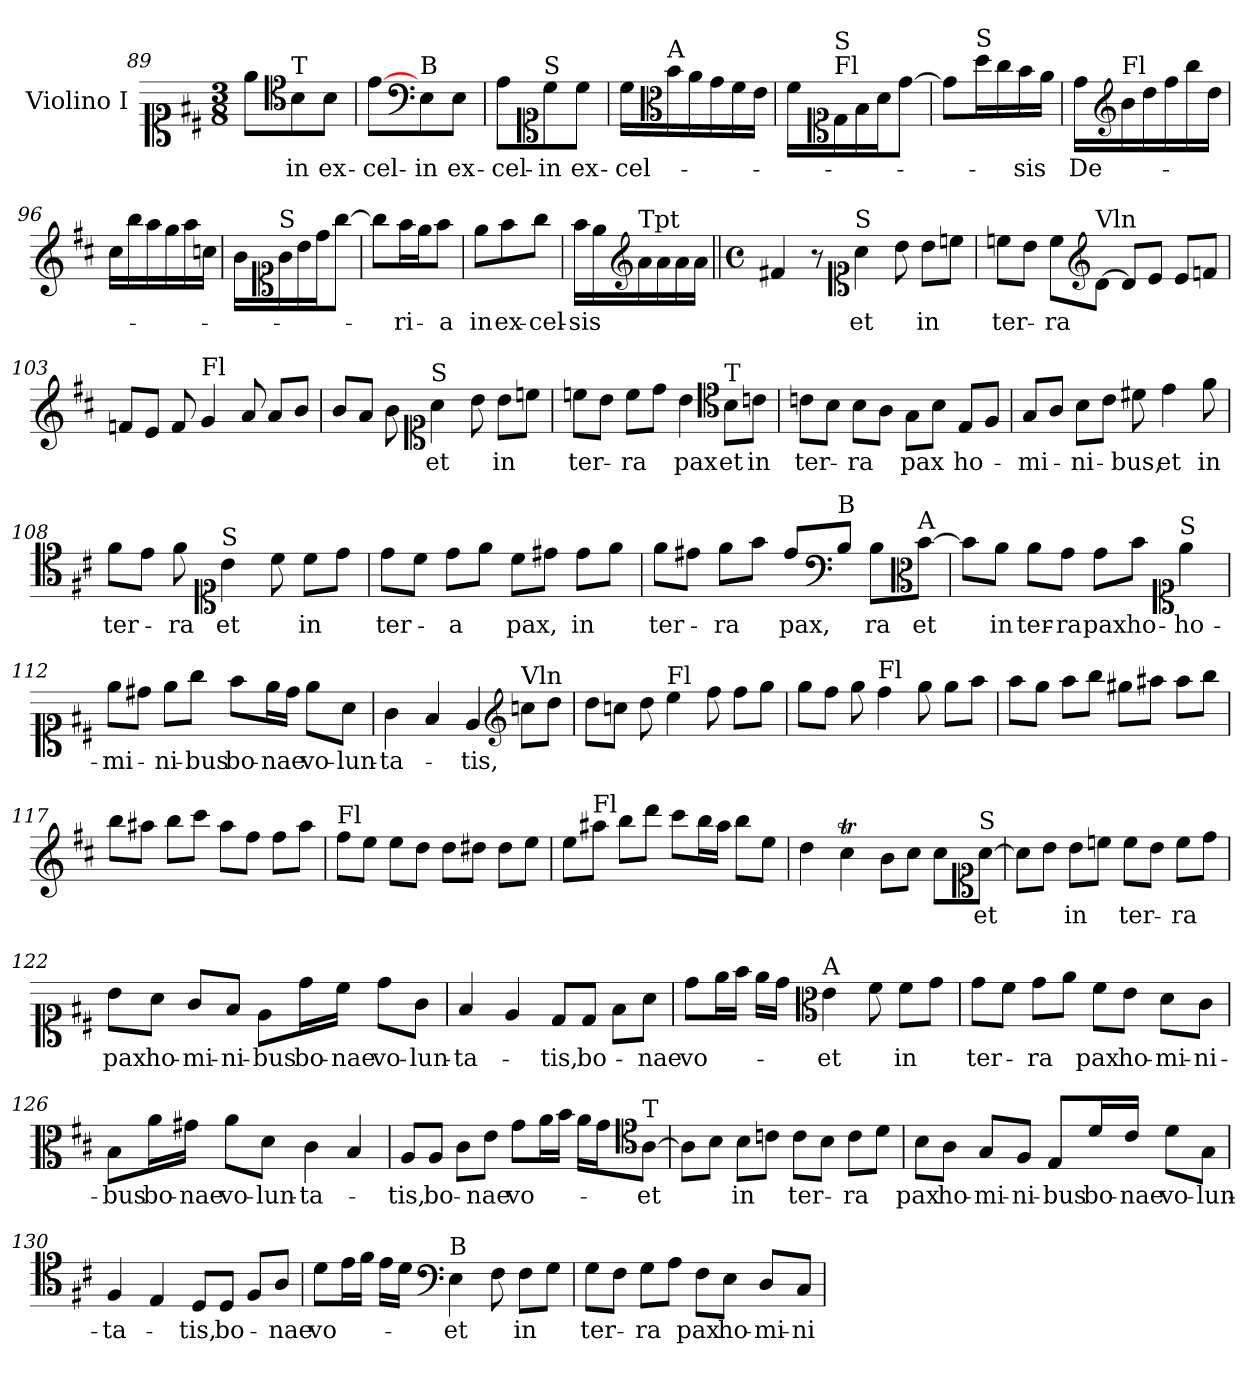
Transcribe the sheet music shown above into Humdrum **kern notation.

**kern	**text
*part1	*part1
*staff1	*staff1
*I"Violino I	*
*I'Vln. I	*
*clefC1	*
*k[f#c#]	*
*M3/8	*
=89	=89
8ee\L	.
*clefC4	*
!LO:TX:a:t=T	!
8B\	in
8B\J	ex-
=90	=90
[8e\L	-cel-
*clefF4	*
!LO:TX:a:t=B	!
8E\	in
8E\J	ex-
=91	=91
8A\L	-cel-
*clefC1	*
!LO:TX:a:t=S	!
8cc#\	in
8cc#\J	ex-
=92	=92
16cc#\LL	-cel-
*clefC3	*
!LO:TX:a:t=A	!
16b\	.
16a\	.
16g\	.
16f#\	.
16e\JJ	.
=93	=93
16f#\LL	.
*clefC1	*
!LO:TX:a:t=Fl	!
!LO:TX:a:t=S	!
16d\	.
16f#\	.
16a\J	.
[8dd\J	.
=94	=94
8dd\L]	.
!LO:TX:a:t=S	!
16aa\L	.
16gg\	.
16ff#\	-sis
16ee\JJ	.
=95	=95
16dd\LL	De-
*clefG2	*
!LO:TX:a:t=Fl	!
16b\	.
16dd\	.
16ff#\	.
16bb\	.
16dd\JJ	.
=96	=96
16cc#\LL	.
16bb\	.
16aa\	.
16gg\	.
16aa\	.
16ccn\JJ	.
=97	=97
16b\LL	.
*clefC1	*
!LO:TX:a:t=S	!
16g\	.
16b\	.
16dd\J	.
[8gg\J	.
=98	=98
8gg\L]	.
16ff#\L	-ri-
16ee\J	.
8ff#\J	-a
=99	=99
8ee\L	in
8ff#\	ex-
8gg\J	-cel-
=100	=100
16ff#\LL	-sis
16ee\	.
*clefG2	*
!LO:TX:a:t=Tpt	!
16a\	.
16a\	.
16a\	.
16a\JJ	.
=101||	=101||
*M4/4	*
*met(c)	*
4f#X	.
8r	.
*clefC1	*
!LO:TX:a:t=S	!
4a	et
8b	.
8b\L	in
8ccn\J	.
=102	=102
8ccn\L	ter-
8b\J	.
8cc\L	-ra
*clefG2	*
!LO:TX:a:t=Vln	!
[8d\J	.
8d/L]	.
8e/J	.
8e/L	.
8fn/J	.
=103	=103
8fn/L	.
8e/J	.
8f	.
!LO:TX:a:t=Fl	!
4g	.
8a	.
8a/L	.
8b/J	.
=104	=104
8b/L	.
8a/J	.
8b	.
*clefC1	*
!LO:TX:a:t=S	!
4a	et
8b	.
8b\L	in
8ccn\J	.
=105	=105
8ccn\L	ter-
8b\J	.
8cc\L	-ra
8dd\J	.
4b	pax
*clefC4	*
!LO:TX:a:t=T	!
8B\L	et
8cn\J	in
=106	=106
8cn\L	ter-
8B\J	.
8B\L	-ra
8A\J	.
8G\L	pax
8B\J	.
8E/L	ho-
8F#/J	.
=107	=107
8G/L	-mi-
8A/J	.
8B\L	-ni-
8c#\J	.
8d#X	-bus,
4e	et
8f#	in
=108	=108
8f#\L	ter-
8e\J	.
8f#	-ra
*clefC1	*
!LO:TX:a:t=S	!
4b	et
8cc#	.
8cc#\L	in
8dd\J	.
=109	=109
8dd\L	ter-
8cc#\J	.
8dd\L	-a
8ee\J	.
8cc#\L	pax,
8dd#X\J	.
8dd#\L	in
8ee\J	.
=110	=110
8ee\L	ter-
8dd#X\J	.
8ee\L	-ra
8ff#\J	.
8dd#/L	pax,
*clefF4	*
!LO:TX:a:t=B	!
8B/J	.
8B\L	-ra
*clefC3	*
!LO:TX:a:t=A	!
[8b\J	et
=111	=111
8b\L]	.
8a\J	in
8a\L	ter-
8g\J	-ra
8g\L	pax
8b\J	ho-
*clefC1	*
!LO:TX:a:t=S	!
4ee	ho-
=112	=112
8ee\L	-mi-
8dd#X\J	.
8ee\L	-ni-
8gg\J	-bus
8ff#\L	bo-
16ee\L	-nae
16dd#\JJ	.
8ee\L	vo-
8a\J	-lun-
=113	=113
4g	-ta-
4f#	.
4e	-tis,
*clefG2	*
!LO:TX:a:t=Vln	!
8cc\L	.
8dd\J	.
=114	=114
8dd\L	.
8ccn\J	.
8dd	.
!LO:TX:a:t=Fl	!
4ee	.
8ff#	.
8ff#\L	.
8gg\J	.
=115	=115
8gg\L	.
8ff#\J	.
8gg	.
!LO:TX:a:t=Fl	!
4ff#	.
8gg	.
8gg\L	.
8aa\J	.
=116	=116
8aa\L	.
8gg\J	.
8aa\L	.
8bb\J	.
8gg#X\L	.
8aa#X\J	.
8aa#\L	.
8bb\J	.
=117	=117
8bb\L	.
8aa#X\J	.
8bb\L	.
8ccc#\J	.
8aa#\L	.
8ff#\J	.
8ff#\L	.
8aa#\J	.
=118	=118
!LO:TX:a:t=Fl	!
8ff#\L	.
8ee\J	.
8ee\L	.
8dd\J	.
8dd\L	.
8dd#X\J	.
8dd#\L	.
8ee\J	.
=119	=119
8ee\L	.
!LO:TX:a:t=Fl	!
8aa#X\J	.
8bb\L	.
8ddd\J	.
8ccc#\L	.
16bb\L	.
16aa#\JJ	.
8bb\L	.
8ee\J	.
=120	=120
4dd	.
4cc#t	.
8b\L	.
8cc#\J	.
8cc#\L	.
*clefC1	*
!LO:TX:a:t=S	!
[8a\J	et
=121	=121
8a\L]	.
8b\J	.
8b\L	in
8ccn\J	.
8cc\L	ter-
8b\J	.
8cc\L	-ra
8dd\J	.
=122	=122
8b\L	pax
8a\J	ho-
8g/L	-mi-
8f#/J	-ni-
8e\L	-bus
16dd\L	bo-
16cc#\JJ	-nae
8dd\L	vo-
8g\J	-lun-
=123	=123
4f#	-ta-
4e	.
8d/L	-tis,
8d/J	bo-
8f#\L	.
8a\J	-nae
=124	=124
8dd\L	vo-
16ee\L	.
16ff#\JJ	.
16ee\LL	.
16dd\JJ	.
*clefC3	*
!LO:TX:a:t=A	!
4e	et
8f#	.
8f#\L	in
8g\J	.
=125	=125
8g\L	ter-
8f#\J	.
8g\L	-ra
8a\J	.
8f#\L	pax
8e\J	ho-
8d\L	-mi-
8c#\J	-ni-
=126	=126
8B\L	-bus
16a\L	bo-
16g#X\JJ	-nae
8a\L	vo-
8d\J	-lun-
4c#	-ta-
4B	.
=127	=127
8A/L	-tis,
8A/J	bo-
8c#\L	.
8e\J	-nae
8g\L	vo-
16a\L	.
16b\JJ	.
16a\LL	.
16g\J	.
*clefC4	*
!LO:TX:a:t=T	!
[8A\J	et
=128	=128
8A\L]	.
8B\J	.
8B\L	in
8cn\J	.
8c\L	ter-
8B\J	.
8c\L	-ra
8d\J	.
=129	=129
8B\L	pax
8A\J	ho-
8G/L	-mi-
8F#/J	-ni-
8E/L	-bus
16d/L	bo-
16c#/JJ	-nae
8d\L	vo-
8G\J	-lun-
=130	=130
4F#	-ta-
4E	.
8D/L	-tis,
8D/J	bo-
8F#/L	.
8A/J	-nae
=131	=131
8d\L	vo-
16e\L	.
16f#\JJ	.
16e\LL	.
16d\JJ	.
*clefF4	*
!LO:TX:a:t=B	!
4E	et
8F#	.
8F#\L	in
8G\J	.
=132	=132
8G\L	ter-
8F#\J	.
8G\L	-ra
8A\J	.
8F#\L	pax
8E\J	ho-
8D/L	-mi-
8C#/J	-ni-
=	=
*-	*-
